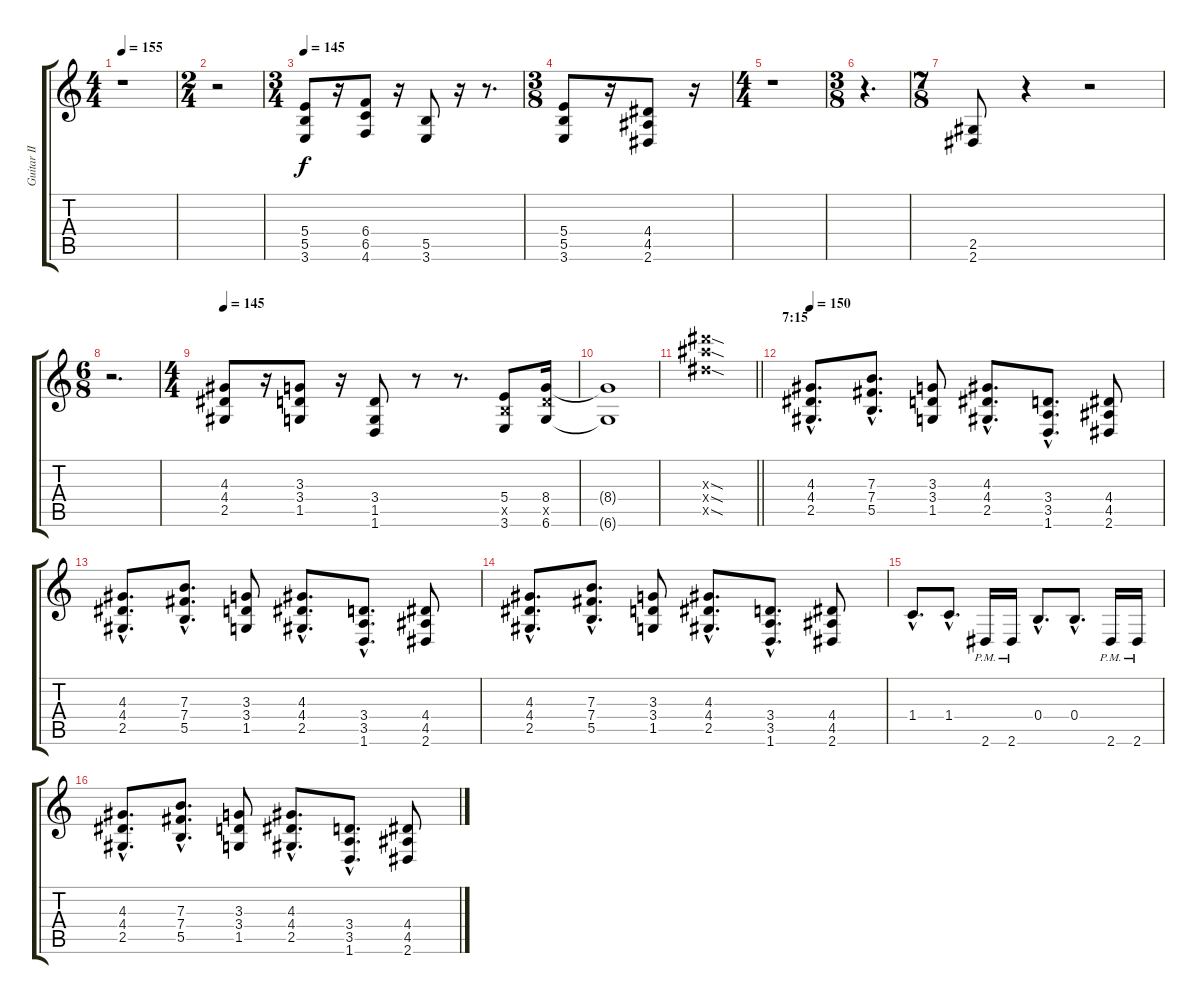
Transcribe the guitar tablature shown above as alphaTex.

\track ("Guitar II" "Guitar II") {instrument distortionguitar}
\staff {score tabs}
\tuning (Db4 Ab3 E3 B2 Gb2 Db2) {hide}
\ts (4 4)
\tempo 155
\clef g2
\ks c
r.1{dy f} |
\ts (2 4)
r.2 |
\ts (3 4)
\tempo 145
(5.4 5.5 3.6).8 r.16 (6.4 6.5 4.6).8 r.16 (5.5 3.6).8 r.16 r.8{d} |
\ts (3 8)
(5.4 5.5 3.6).8 r.16 (4.4 4.5 2.6).8 r.16 |
\ts (4 4)
r.1 |
\ts (3 8)
r.4{d} |
\ts (7 8)
(2.5 2.6).8 r.4 r.2 |
\ts (6 8)
r.2{d} |
\ts (4 4)
\tempo 145
(4.3 4.4 2.5).8 r.16 (3.3 3.4 1.5).8 r.16 (3.4 1.5 1.6).8 r.8 r.8{d} (5.4 5.5{x} 3.6).8 (8.4 8.5{x} 6.6).16 |
(8.4{t} 6.6{t}).1 |
\barLineRight lightlight
(23.3{sod x} 23.4{sod x} 21.5{sod x}).1 |
\section ("" "7:15")
\tempo 150
(4.3{hac} 4.4{hac} 2.5{hac}).8{d} (7.3{hac} 7.4{hac} 5.5{hac}).8{d} (3.3 3.4 1.5).8 (4.3{hac} 4.4{hac} 2.5{hac}).8{d} (3.4{hac} 3.5{hac} 1.6{hac}).8{d} (4.4 4.5 2.6).8 |
(4.3{hac} 4.4{hac} 2.5{hac}).8{d} (7.3{hac} 7.4{hac} 5.5{hac}).8{d} (3.3 3.4 1.5).8 (4.3{hac} 4.4{hac} 2.5{hac}).8{d} (3.4{hac} 3.5{hac} 1.6{hac}).8{d} (4.4 4.5 2.6).8 |
(4.3{hac} 4.4{hac} 2.5{hac}).8{d} (7.3{hac} 7.4{hac} 5.5{hac}).8{d} (3.3 3.4 1.5).8 (4.3{hac} 4.4{hac} 2.5{hac}).8{d} (3.4{hac} 3.5{hac} 1.6{hac}).8{d} (4.4 4.5 2.6).8 |
1.4{hac}.8{d} 1.4{hac}.8{d} 2.6{pm}.16 2.6{pm}.16 0.4{hac}.8{d} 0.4{hac}.8{d} 2.6{pm}.16 2.6{pm}.16 |
(4.3{hac} 4.4{hac} 2.5{hac}).8{d} (7.3{hac} 7.4{hac} 5.5{hac}).8{d} (3.3 3.4 1.5).8 (4.3{hac} 4.4{hac} 2.5{hac}).8{d} (3.4{hac} 3.5{hac} 1.6{hac}).8{d} (4.4 4.5 2.6).8
